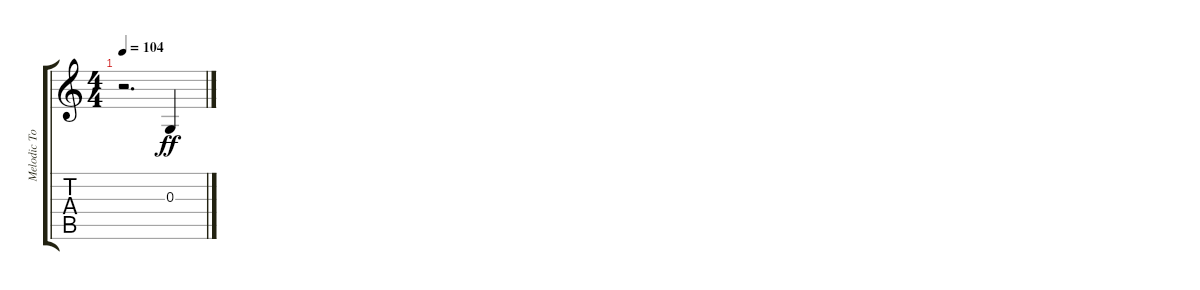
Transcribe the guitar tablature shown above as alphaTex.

\track ("Melodic Tom" "Melodic To") {instrument melodictom}
\staff {score tabs}
\tuning (E4 B3 G3 D3 A2 E2) {hide}
\ts (4 4)
\tempo 104
\clef g2
\ks c
r.2{d dy ff} 0.3.4
